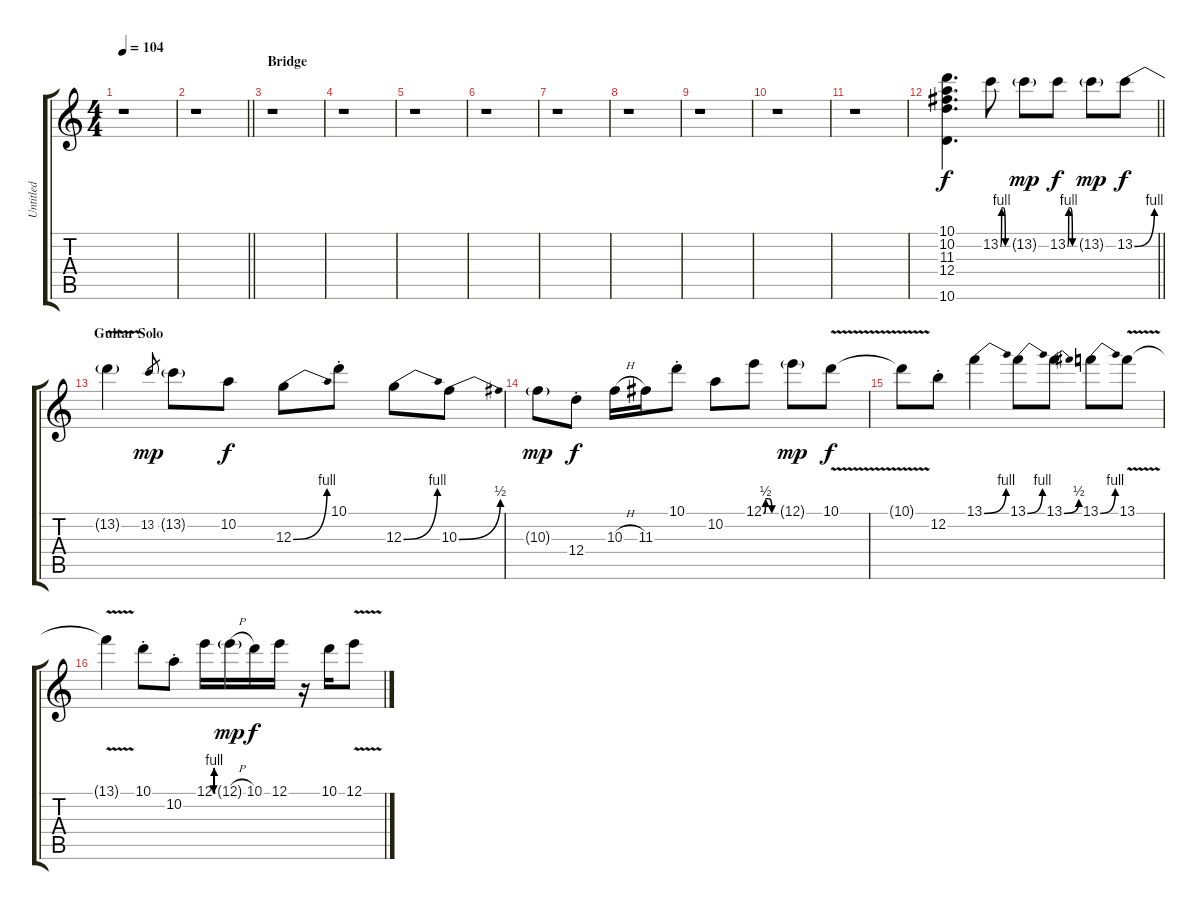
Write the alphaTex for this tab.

\track ("Untitled" "Untitled") {instrument overdrivenguitar}
\staff {score tabs}
\tuning (E4 B3 G3 D3 A2 E2) {hide}
\ts (4 4)
\tempo 104
\clef g2
\ks c
r.1{dy f} |
\barLineRight lightlight
r.1 |
\section ("" "Bridge")
r.1 |
r.1 |
r.1 |
r.1 |
r.1 |
r.1 |
r.1 |
r.1 |
r.1 |
\barLineRight lightlight
(10.1 10.2 11.3 12.4 10.6).4{d} 13.2{be (custom 0 0 10 4 25 4 40 0 60 0)}.8 13.2{g}.8{dy mp} 13.2{be (custom 0 0 10 4 25 4 40 0 60 0)}.8{dy f} 13.2{g}.8{dy mp} 13.2{be (bend 0 0 60 4)}.8{dy f} |
\section ("" "Guitar Solo")
13.2{v t}.4 13.2.8{gr dy mp} 13.2{g}.8 10.2.8{dy f} 12.3{be (bend 0 0 60 4)}.8 10.1{st}.8 12.3{be (bend 0 0 60 4)}.8 10.3{be (bend 0 0 60 2)}.8 |
10.3{g}.8{dy mp} 12.4{st}.8{dy f} 10.3{h}.16 11.3.16 10.1{st}.8 10.2.8 12.1{be (custom 0 0 10 2 25 2 40 0 60 0)}.8 12.1{g}.8{dy mp} 10.1{v}.8{dy f} |
10.1{v t}.8 12.2{st}.8 13.1{be (bend 0 0 60 4)}.4 13.1{be (bend 0 0 60 4)}.8 13.1{be (bend 0 0 60 2)}.8 13.1{be (bend 0 0 60 4)}.8 13.1{v}.8 |
13.1{v t}.4 10.1{st}.8 10.2{st}.8 12.1{be (custom 0 0 10 4 25 4 40 0 60 0)}.16 12.1{h g}.16{dy mp} 10.1.16{dy f} 12.1.16 r.16 10.1.16 12.1{v}.8
